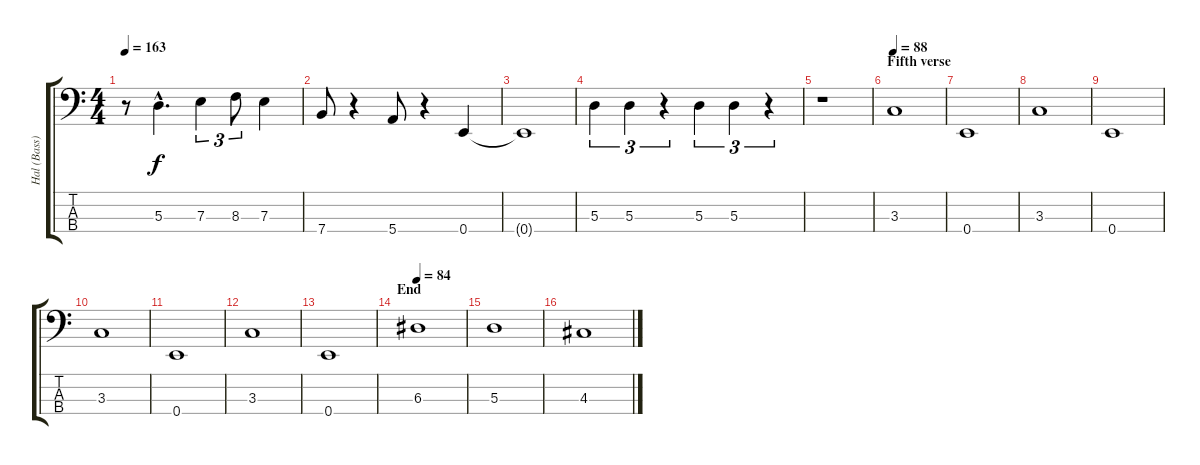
\track ("Hal (Bass)" "Hal (Bass)") {instrument electricbassfinger}
\staff {score tabs}
\tuning (G2 D2 A1 E1) {hide}
\ts (4 4)
\tempo 163
\clef f4
\ks c
r.8{dy f} 5.3{hac}.4{d} 7.3.4{tu (3 2)} 8.3.8{tu (3 2)} 7.3.4 |
7.4.8 r.4 5.4.8 r.4 0.4.4 |
0.4{t}.1 |
5.3.4{tu (3 2)} 5.3.4{tu (3 2)} r.4{tu (3 2)} 5.3.4{tu (3 2)} 5.3.4{tu (3 2)} r.4{tu (3 2)} |
r.1 |
\section ("" "Fifth verse")
\tempo 88
3.3.1 |
0.4.1 |
3.3.1 |
0.4.1 |
3.3.1 |
0.4.1 |
3.3.1 |
0.4.1 |
\section ("" "End")
\tempo 84
6.3.1 |
5.3.1 |
4.3.1
